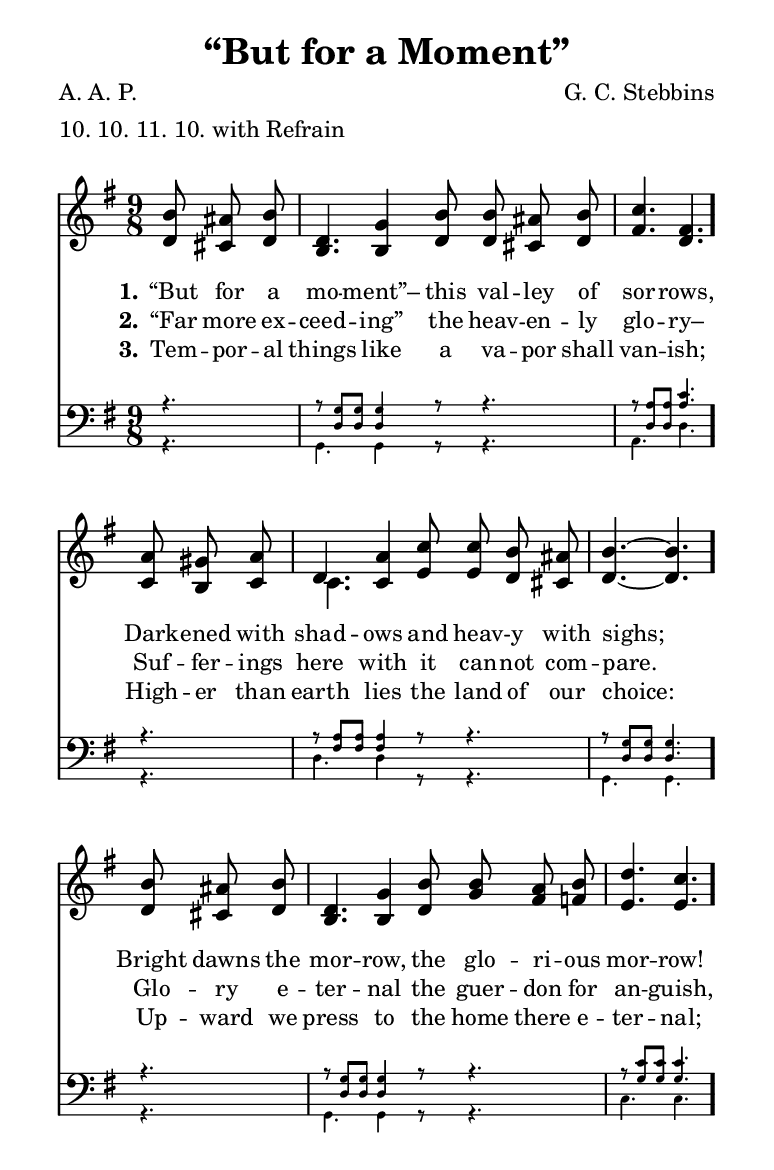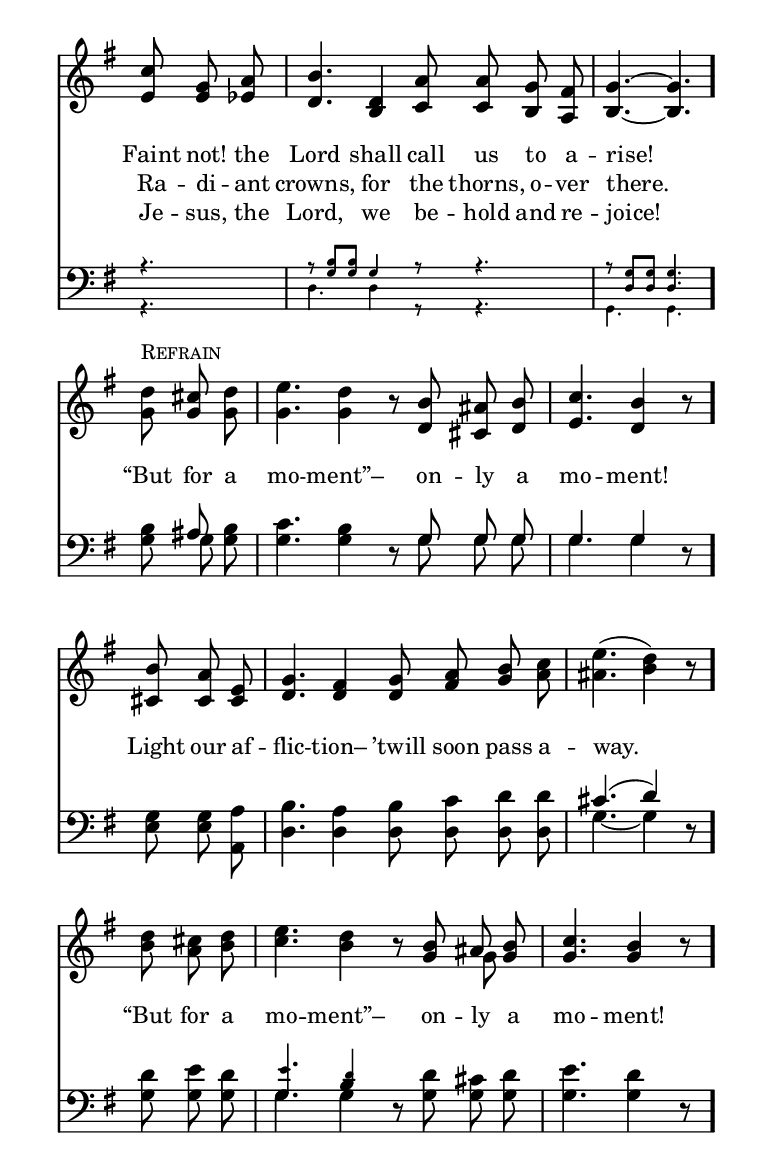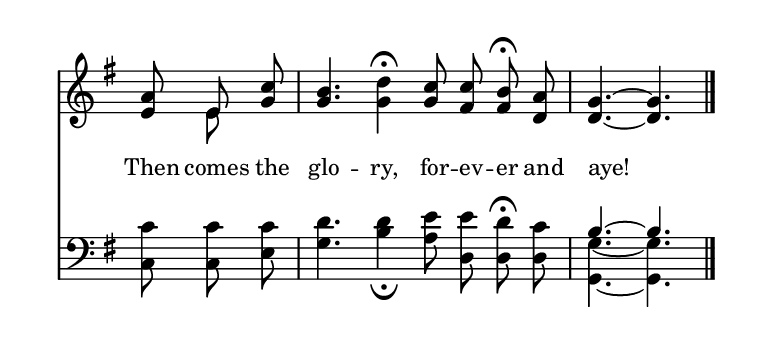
\include "common/global.ily"
\paper {
  \include "common/paper.ily"
  ragged-last-bottom = ##t
  page-count = #(cond (is-eogsized 2) (#t #f))
  system-count = #(cond (is-eogsized 6) (#t #f))
}

\header{
  hymnnumber = "207"
  title = "“But for a Moment”"
  tunename = ""
  meter = "10. 10. 11. 10. with Refrain"
  poet = "A. A. P."
  composer = "G. C. Stebbins"
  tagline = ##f
}

ta = { \tempo 4=80 }
tb = { \tempo 4=40 }

global = {
  \include "common/overrides.ily"
  \override Staff.TimeSignature.style = #'numbered
  \time 9/8
  \override Score.MetronomeMark.transparent = ##t % hide all fermata changes too
  \ta
  \key g \major
  \partial 4.
  \autoBeamOff
}

patternA = { c8 c c | c4. c4 c8 c c c | c4. c }
patternB = { c8 c c | c4. c4 c8 c c c | c4. ~ c }
patternC = { c8 c c | c4. c4 r8 c c c | c4. c4 c8 }
patternD = { c8 c c | c4. c4 c8 c c c | c4. c4 c8 }

notesSoprano = {
\global
\relative c'' {

  \changePitch \patternA { b ais b d, g b b ais b | c fis, }
  \changePitch \patternB { a gis a | d, a' c c b ais | b b }
  \changePitch \patternA { b ais b | d, g b b a b | d c }
  \changePitch \patternB { c g a | b d, a' a g fis | g g }

  << s^\markup { \small \caps "Refrain" }
  \changePitch \patternC { d' cis d | e d b ais b | c b r } >>
  \changePitch \patternD { b a e | g fis g a b c | e( d) r }
  \changePitch \patternC { d cis d | e d b ais b | c b r }
  \changePitch \patternA { a e c' | b \tb d\fermata \ta c c \tb b\fermata \ta a | g ~ g }

  \bar "|."

}
}

notesAlto = {
\global
\relative e' {

  \changePitch \patternA { d cis d | b b d d cis d | fis d }
  \changePitch \patternB { c b c | c c e e d cis | d d }
  \changePitch \patternA { d cis d | b b d g fis f | e e }
  \changePitch \patternB { e e ees | d b c c b a | b b }

  \changePitch \patternC { g' g g | g g d cis d | e d r }
  \changePitch \patternD { cis cis cis | d d d fis g a | ais( b) r }
  \changePitch \patternC { b ais b | c b g g g | g g r }
  \changePitch \patternA { e e g | g g g fis fis d | d ~ d }

}
}

notesTenorVerse = {
\global
\relative a {

  \magnifyMusic 0.63 {
  \override Score.SpacingSpanner.spacing-increment = #(* 1.2 0.63)
  r4. | r8 <g d>[ <g d>] <g d>4 r8 r4. | r8 <a d,>[ <a d,>] <c a>4.
  r4. | r8 <a fis>[ <a fis>] <a fis>4 r8 r4. | r8 <g d>[ <g d>] <g d>4.
  r4. | r8 <g d>[ <g d>] <g d>4 r8 r4. | r8 <c g>[ <c g>] <c g>4.
  r4. | r8 <b g>[ <b g>] g4 r8 r4. | r8 <g d>[ <g d>] <g d>4.
  }

}
}

notesTenorChorus = {
\global
\relative a {

  \repeat unfold 36 \skip 4
  \changePitch \patternC { b ais b | c b g g g | g g r }
  \changePitch \patternD { g g a | b a b c d d | cis( d) r }
  \changePitch \patternC { d e d | <g, \tweak font-size #-4 e'> <b \tweak font-size #-4 d> d cis d | e d r }
  \changePitch \patternA { c c c | d d e e d c | b ~ b }

}
}

notesBassVerse = {
\global
\relative f, {

  \magnifyMusic 0.63 {
  \override Score.SpacingSpanner.spacing-increment = #(* 1.2 0.63)
  r4. | g4. g4 r8 r4. | a4. d4.
  r4. | d4. d4 r8 r4. | g,4. g4.
  r4. | g4. g4 r8 r4. | c4. c4.
  r4. | d4. d4 r8 r4. | g,4. g4.
  }

}
}

notesBassChorus = {
\global
\relative f, {

  \repeat unfold 36 \skip 4
  \changePitch \patternC { g' g g | g g g g g | g g r }
  \changePitch \patternD { e e a, | d d d d d d | g ~ g r }
  \changePitch \patternC { g g g | g g g g g | g g r }
  \changePitch \patternA { c, c e | g b_\fermata a d, d\fermata d | < g g, > ~ < g g, > }

}
}

Refrain = \lyricmode {

“But for a mo -- ment”– on -- ly a mo -- ment! \bar "."
Light our af -- flic -- tion– ’twill soon pass a -- way. \bar "."
“But for a mo -- ment”– on -- ly a mo -- ment! \bar "."
Then comes the glo -- ry, for -- ev -- er and aye! \bar "."

}

wordsA = \lyricmode {
\set stanza = "1."

“But for a mo -- ment”– this val -- ley of sor -- rows, \bar "."
Dark -- ened with shad -- ows and heav -- y with sighs; \bar "."
Bright dawns the mor -- row, the glo -- ri -- ous mor -- row! \bar "."
Faint not! the Lord shall call us to a -- rise! \bar "."

}

wordsB = \lyricmode {
\set stanza = "2."

“Far more ex -- ceed -- ing” the heav -- en -- ly glo -- ry–
Suf -- fer -- ings here with it can -- not com -- pare.
Glo -- ry e -- ter -- nal the guer -- don for an -- guish,
Ra -- di -- ant crowns, for the thorns, o -- ver there.

\Refrain

}

wordsC = \lyricmode {
\set stanza = "3."

Tem -- por -- al things like a va -- por shall van -- ish;
High -- er than earth lies the land of our choice:
Up -- ward we press to the home there e -- ter -- nal;
Je -- sus, the Lord, we be -- hold and re -- joice!

}

\score {
  \context ChoirStaff <<
    \context Staff = upper <<
      \set Staff.autoBeaming = ##f
      \set ChoirStaff.systemStartDelimiter = #'SystemStartBar
      \set ChoirStaff.printPartCombineTexts = ##f
      \partcombine #'(2 . 9) \notesSoprano \notesAlto
      \context NullVoice = sopranos { \voiceOne << \notesSoprano >> }
      \context NullVoice = altos { \voiceTwo << \notesAlto >> }
      \context Lyrics = one   \lyricsto sopranos \wordsA
      \context Lyrics = two   \lyricsto sopranos \wordsB
      \context Lyrics = three \lyricsto sopranos \wordsC
    >>
    \context Staff = men <<
      \set Staff.autoBeaming = ##f
      \clef bass
      \set ChoirStaff.printPartCombineTexts = ##f
      \context Voice = tenors { \voiceOne << \notesTenorVerse >> }
      \context Voice = basses { \voiceTwo << \notesBassVerse >> }
      \partcombine #'(2 . 9) \notesTenorChorus \notesBassChorus
      \context NullVoice = tenors { \voiceOne << \notesTenorChorus >> }
      \context NullVoice = basses { \voiceTwo << \notesBassChorus >> }
    >>
  >>
  \layout {
    \include "common/layout.ily"
  }
  \midi{
    \include "common/midi.ily"
  }
}

\version "2.19.49"  % necessary for upgrading to future LilyPond versions.

% vi:set et ts=2 sw=2 ai nocindent syntax=lilypond:
